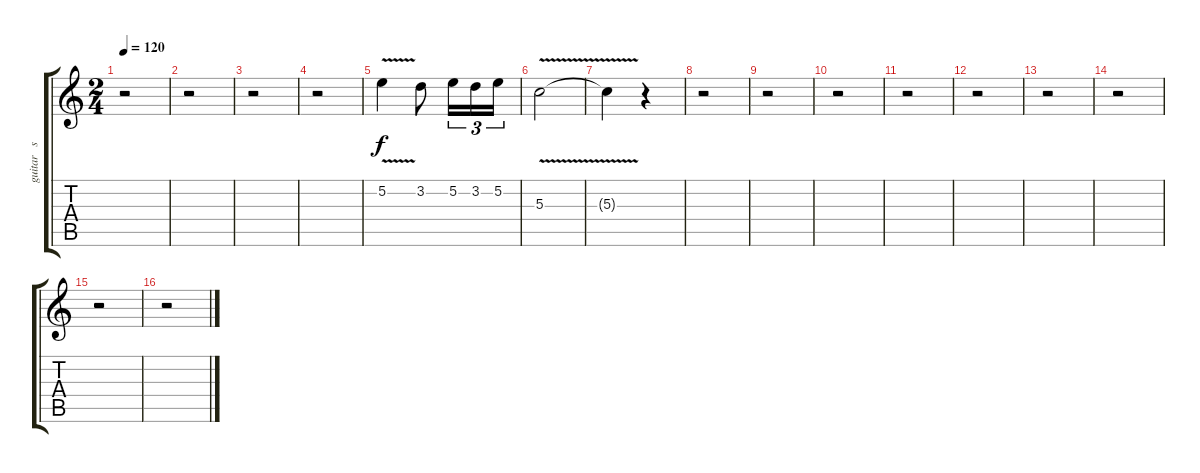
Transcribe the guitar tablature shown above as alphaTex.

\track ("guitar   solo    two" "guitar   s") {instrument overdrivenguitar}
\staff {score tabs}
\tuning (E4 B3 G3 D3 A2 E2) {hide}
\ts (2 4)
\tempo 120
\clef g2
\ks c
r.2{dy f} |
r.2 |
r.2 |
r.2 |
5.2{v}.4 3.2.8 5.2.16{tu (3 2)} 3.2.16{tu (3 2)} 5.2.16{tu (3 2)} |
5.3{v}.2 |
5.3{t}.4 r.4 |
r.2 |
r.2 |
r.2 |
r.2 |
r.2 |
r.2 |
r.2 |
r.2 |
r.2
